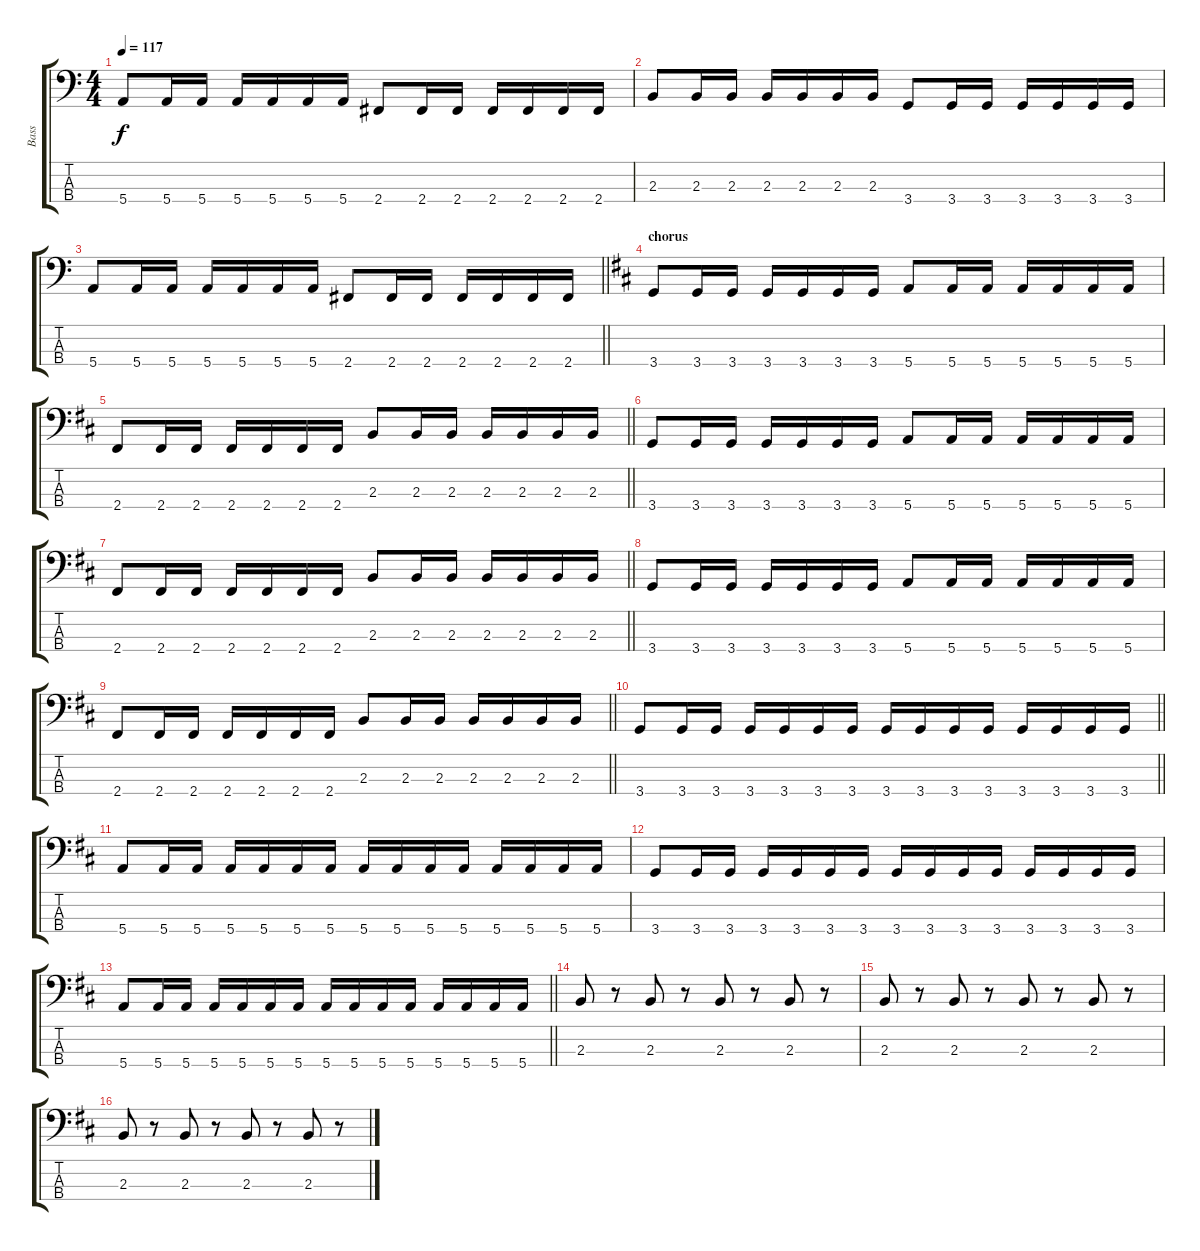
\track ("Bass" "Bass") {instrument electricbasspick}
\staff {score tabs}
\tuning (G2 D2 A1 E1) {hide}
\ts (4 4)
\tempo 117
\clef f4
\ks c
5.4.8{dy f} 5.4.16 5.4.16 5.4.16 5.4.16 5.4.16 5.4.16 2.4.8 2.4.16 2.4.16 2.4.16 2.4.16 2.4.16 2.4.16 |
2.3.8 2.3.16 2.3.16 2.3.16 2.3.16 2.3.16 2.3.16 3.4.8 3.4.16 3.4.16 3.4.16 3.4.16 3.4.16 3.4.16 |
\barLineRight lightlight
5.4.8 5.4.16 5.4.16 5.4.16 5.4.16 5.4.16 5.4.16 2.4.8 2.4.16 2.4.16 2.4.16 2.4.16 2.4.16 2.4.16 |
\section ("" "chorus")
\ks d
3.4.8 3.4.16 3.4.16 3.4.16 3.4.16 3.4.16 3.4.16 5.4.8 5.4.16 5.4.16 5.4.16 5.4.16 5.4.16 5.4.16 |
\barLineRight lightlight
2.4.8 2.4.16 2.4.16 2.4.16 2.4.16 2.4.16 2.4.16 2.3.8 2.3.16 2.3.16 2.3.16 2.3.16 2.3.16 2.3.16 |
3.4.8 3.4.16 3.4.16 3.4.16 3.4.16 3.4.16 3.4.16 5.4.8 5.4.16 5.4.16 5.4.16 5.4.16 5.4.16 5.4.16 |
\barLineRight lightlight
2.4.8 2.4.16 2.4.16 2.4.16 2.4.16 2.4.16 2.4.16 2.3.8 2.3.16 2.3.16 2.3.16 2.3.16 2.3.16 2.3.16 |
3.4.8 3.4.16 3.4.16 3.4.16 3.4.16 3.4.16 3.4.16 5.4.8 5.4.16 5.4.16 5.4.16 5.4.16 5.4.16 5.4.16 |
\barLineRight lightlight
2.4.8 2.4.16 2.4.16 2.4.16 2.4.16 2.4.16 2.4.16 2.3.8 2.3.16 2.3.16 2.3.16 2.3.16 2.3.16 2.3.16 |
\barLineRight lightlight
3.4.8 3.4.16 3.4.16 3.4.16 3.4.16 3.4.16 3.4.16 3.4.16 3.4.16 3.4.16 3.4.16 3.4.16 3.4.16 3.4.16 3.4.16 |
5.4.8 5.4.16 5.4.16 5.4.16 5.4.16 5.4.16 5.4.16 5.4.16 5.4.16 5.4.16 5.4.16 5.4.16 5.4.16 5.4.16 5.4.16 |
3.4.8 3.4.16 3.4.16 3.4.16 3.4.16 3.4.16 3.4.16 3.4.16 3.4.16 3.4.16 3.4.16 3.4.16 3.4.16 3.4.16 3.4.16 |
\barLineRight lightlight
5.4.8 5.4.16 5.4.16 5.4.16 5.4.16 5.4.16 5.4.16 5.4.16 5.4.16 5.4.16 5.4.16 5.4.16 5.4.16 5.4.16 5.4.16 |
2.3.8{instrument slapbass1} r.8 2.3.8 r.8 2.3.8 r.8 2.3.8 r.8 |
2.3.8 r.8 2.3.8 r.8 2.3.8 r.8 2.3.8 r.8 |
2.3.8 r.8 2.3.8 r.8 2.3.8 r.8 2.3.8 r.8
